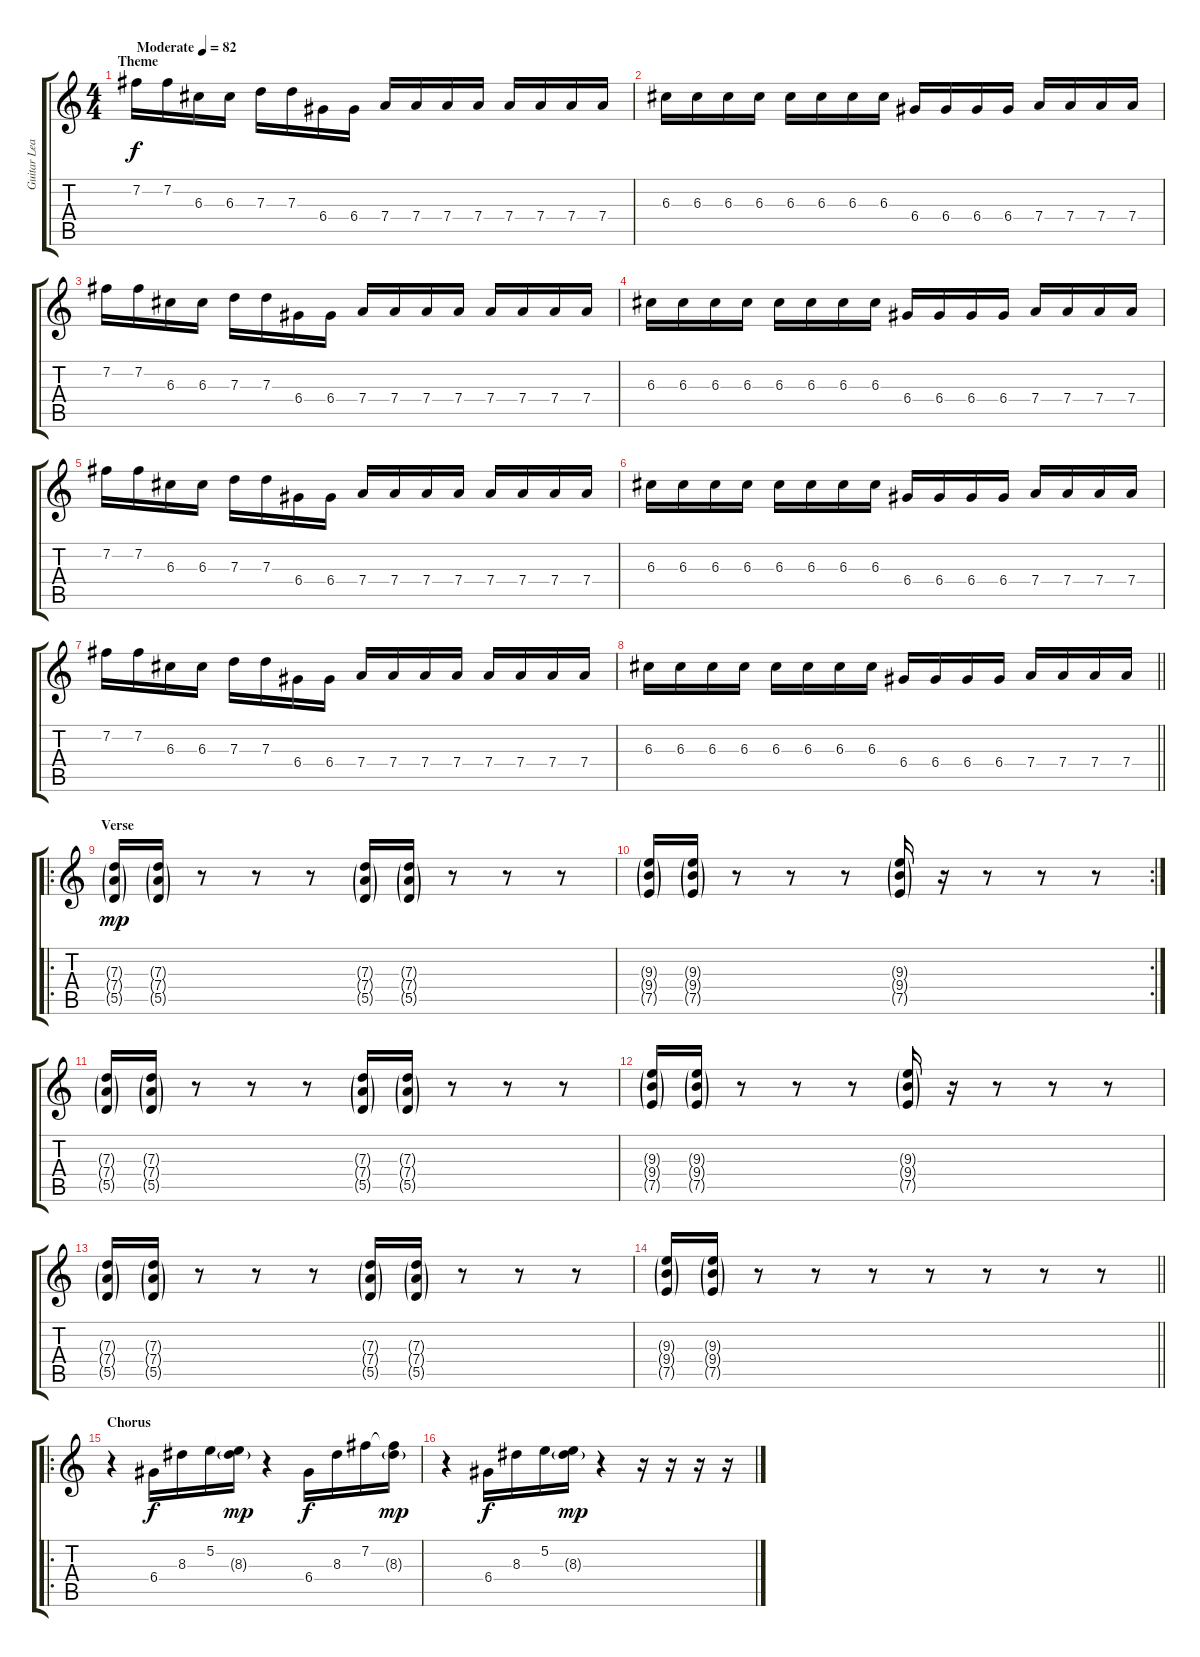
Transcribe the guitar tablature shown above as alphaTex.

\track ("Guitar Lead" "Guitar Lea") {instrument distortionguitar}
\staff {score tabs}
\tuning (E4 B3 G3 D3 A2 E2) {hide}
\ts (4 4)
\section ("" "Theme")
\tempo (82 "Moderate")
\clef g2
\ks c
7.2.16{dy f instrument distortionguitar} 7.2.16 6.3.16 6.3.16 7.3.16 7.3.16 6.4.16 6.4.16 7.4.16 7.4.16 7.4.16 7.4.16 7.4.16 7.4.16 7.4.16 7.4.16 |
6.3.16 6.3.16 6.3.16 6.3.16 6.3.16 6.3.16 6.3.16 6.3.16 6.4.16 6.4.16 6.4.16 6.4.16 7.4.16 7.4.16 7.4.16 7.4.16 |
7.2.16 7.2.16 6.3.16 6.3.16 7.3.16 7.3.16 6.4.16 6.4.16 7.4.16 7.4.16 7.4.16 7.4.16 7.4.16 7.4.16 7.4.16 7.4.16 |
6.3.16 6.3.16 6.3.16 6.3.16 6.3.16 6.3.16 6.3.16 6.3.16 6.4.16 6.4.16 6.4.16 6.4.16 7.4.16 7.4.16 7.4.16 7.4.16 |
7.2.16 7.2.16 6.3.16 6.3.16 7.3.16 7.3.16 6.4.16 6.4.16 7.4.16 7.4.16 7.4.16 7.4.16 7.4.16 7.4.16 7.4.16 7.4.16 |
6.3.16 6.3.16 6.3.16 6.3.16 6.3.16 6.3.16 6.3.16 6.3.16 6.4.16 6.4.16 6.4.16 6.4.16 7.4.16 7.4.16 7.4.16 7.4.16 |
7.2.16 7.2.16 6.3.16 6.3.16 7.3.16 7.3.16 6.4.16 6.4.16 7.4.16 7.4.16 7.4.16 7.4.16 7.4.16 7.4.16 7.4.16 7.4.16 |
\barLineRight lightlight
6.3.16 6.3.16 6.3.16 6.3.16 6.3.16 6.3.16 6.3.16 6.3.16 6.4.16 6.4.16 6.4.16 6.4.16 7.4.16 7.4.16 7.4.16 7.4.16 |
\ro
\section ("" "Verse")
(7.3{g} 7.4{g} 5.5{g}).16{dy mp} (7.3{g} 7.4{g} 5.5{g}).16 r.8 r.8 r.8 (7.3{g} 7.4{g} 5.5{g}).16 (7.3{g} 7.4{g} 5.5{g}).16 r.8 r.8 r.8 |
\rc 2
(9.3{g} 9.4{g} 7.5{g}).16 (9.3{g} 9.4{g} 7.5{g}).16 r.8 r.8 r.8 (9.3{g} 9.4{g} 7.5{g}).16 r.16 r.8 r.8 r.8 |
(7.3{g} 7.4{g} 5.5{g}).16 (7.3{g} 7.4{g} 5.5{g}).16 r.8 r.8 r.8 (7.3{g} 7.4{g} 5.5{g}).16 (7.3{g} 7.4{g} 5.5{g}).16 r.8 r.8 r.8 |
(9.3{g} 9.4{g} 7.5{g}).16 (9.3{g} 9.4{g} 7.5{g}).16 r.8 r.8 r.8 (9.3{g} 9.4{g} 7.5{g}).16 r.16 r.8 r.8 r.8 |
(7.3{g} 7.4{g} 5.5{g}).16 (7.3{g} 7.4{g} 5.5{g}).16 r.8 r.8 r.8 (7.3{g} 7.4{g} 5.5{g}).16 (7.3{g} 7.4{g} 5.5{g}).16 r.8 r.8 r.8 |
\barLineRight lightlight
(9.3{g} 9.4{g} 7.5{g}).16 (9.3{g} 9.4{g} 7.5{g}).16 r.8 r.8 r.8 r.8 r.8 r.8 r.8 |
\ro
\section ("" "Chorus")
r.4{volume 5 instrument electricguitarclean} 6.4.16{dy f} 8.3.16 5.2.16 (5.2{t} 8.3{g}).16{dy mp} r.4 6.4.16{dy f} 8.3.16 7.2.16 (7.2{t} 8.3{g}).16{dy mp} |
r.4 6.4.16{dy f} 8.3.16 5.2.16 (5.2{t} 8.3{g}).16{dy mp} r.4 r.16 r.16 r.16 r.16
